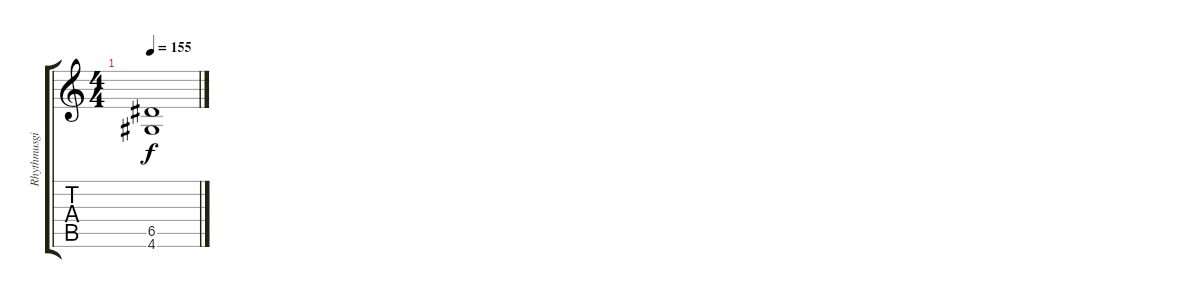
\track ("Rhythmusgitarre" "Rhythmusgi") {instrument distortionguitar}
\staff {score tabs}
\tuning (E4 B3 G3 D3 A2 E2) {hide}
\ts (4 4)
\tempo 155
\clef g2
\ks c
(6.5 4.6).1{dy f}
